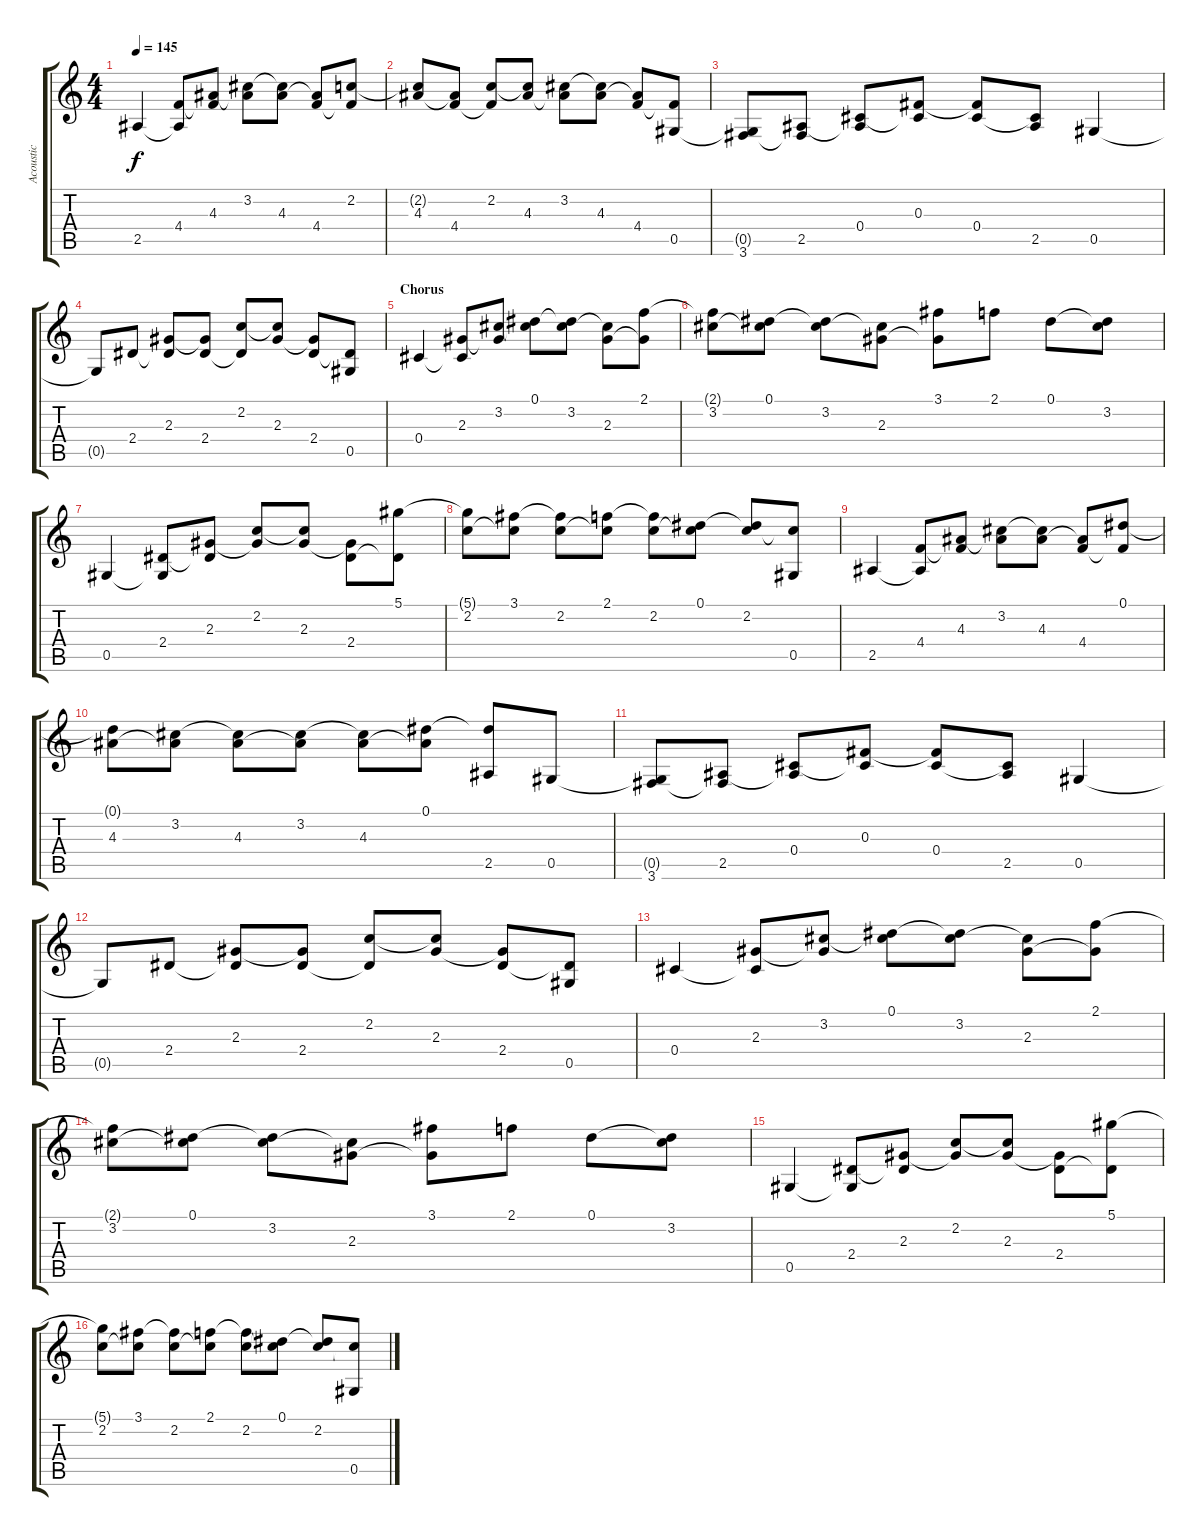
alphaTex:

\track ("Acoustic" "Acoustic") {instrument acousticguitarsteel}
\staff {score tabs}
\tuning (Eb4 Bb3 Gb3 Db3 Ab2 Eb2) {hide}
\ts (4 4)
\tempo 145
\clef g2
\ks c
2.5.4{dy f} (4.4 2.5{t}).8 (4.3 4.4{t}).8 (3.2 4.3{t}).8 (3.2{t} 4.3).8 (4.3{t} 4.4).8 (2.2 4.4{t}).8 |
(2.2{t} 4.3).8 (4.3{t} 4.4).8 (2.2 4.4{t}).8 (2.2{t} 4.3).8 (3.2 4.3{t}).8 (3.2{t} 4.3).8 (4.3{t} 4.4).8 (4.4{t} 0.5).8 |
(0.5{t} 3.6).8 (2.5 3.6{t}).8 (0.4 2.5{t}).8 (0.3 0.4{t}).8 (0.3{t} 0.4).8 (0.4{t} 2.5).8 0.5.4 |
0.5{t}.8 2.4.8 (2.3 2.4{t}).8 (2.3{t} 2.4).8 (2.2 2.4{t}).8 (2.2{t} 2.3).8 (2.3{t} 2.4).8 (2.4{t} 0.5).8 |
\section ("" "Chorus")
0.4.4 (2.3 0.4{t}).8 (3.2 2.3{t}).8 (0.1 3.2{t}).8 (0.1{t} 3.2).8 (3.2{t} 2.3).8 (2.1 2.3{t}).8 |
(2.1{t} 3.2).8 (0.1 3.2{t}).8 (0.1{t} 3.2).8 (3.2{t} 2.3).8 (3.1 2.3{t}).8 2.1.8 0.1.8 (0.1{t} 3.2).8 |
0.5.4 (2.4 0.5{t}).8 (2.3 2.4{t}).8 (2.2 2.3{t}).8 (2.2{t} 2.3).8 (2.3{t} 2.4).8 (5.1 2.4{t}).8 |
(5.1{t} 2.2).8 (3.1 2.2{t}).8 (3.1{t} 2.2).8 (2.1 2.2{t}).8 (2.1{t} 2.2).8 (0.1 2.2{t}).8 (0.1{t} 2.2).8 (2.2{t} 0.5).8 |
2.5.4 (4.4 2.5{t}).8 (4.3 4.4{t}).8 (3.2 4.3{t}).8 (3.2{t} 4.3).8 (4.3{t} 4.4).8 (0.1 4.4{t}).8 |
(0.1{t} 4.3).8 (3.2 4.3{t}).8 (3.2{t} 4.3).8 (3.2 4.3{t}).8 (3.2{t} 4.3).8 (0.1 4.3{t}).8 (0.1{t} 2.5).8 0.5.8 |
(0.5{t} 3.6).8 (2.5 3.6{t}).8 (0.4 2.5{t}).8 (0.3 0.4{t}).8 (0.3{t} 0.4).8 (0.4{t} 2.5).8 0.5.4 |
0.5{t}.8 2.4.8 (2.3 2.4{t}).8 (2.3{t} 2.4).8 (2.2 2.4{t}).8 (2.2{t} 2.3).8 (2.3{t} 2.4).8 (2.4{t} 0.5).8 |
0.4.4 (2.3 0.4{t}).8 (3.2 2.3{t}).8 (0.1 3.2{t}).8 (0.1{t} 3.2).8 (3.2{t} 2.3).8 (2.1 2.3{t}).8 |
(2.1{t} 3.2).8 (0.1 3.2{t}).8 (0.1{t} 3.2).8 (3.2{t} 2.3).8 (3.1 2.3{t}).8 2.1.8 0.1.8 (0.1{t} 3.2).8 |
0.5.4 (2.4 0.5{t}).8 (2.3 2.4{t}).8 (2.2 2.3{t}).8 (2.2{t} 2.3).8 (2.3{t} 2.4).8 (5.1 2.4{t}).8 |
(5.1{t} 2.2).8 (3.1 2.2{t}).8 (3.1{t} 2.2).8 (2.1 2.2{t}).8 (2.1{t} 2.2).8 (0.1 2.2{t}).8 (0.1{t} 2.2).8 (2.2{t} 0.5).8
